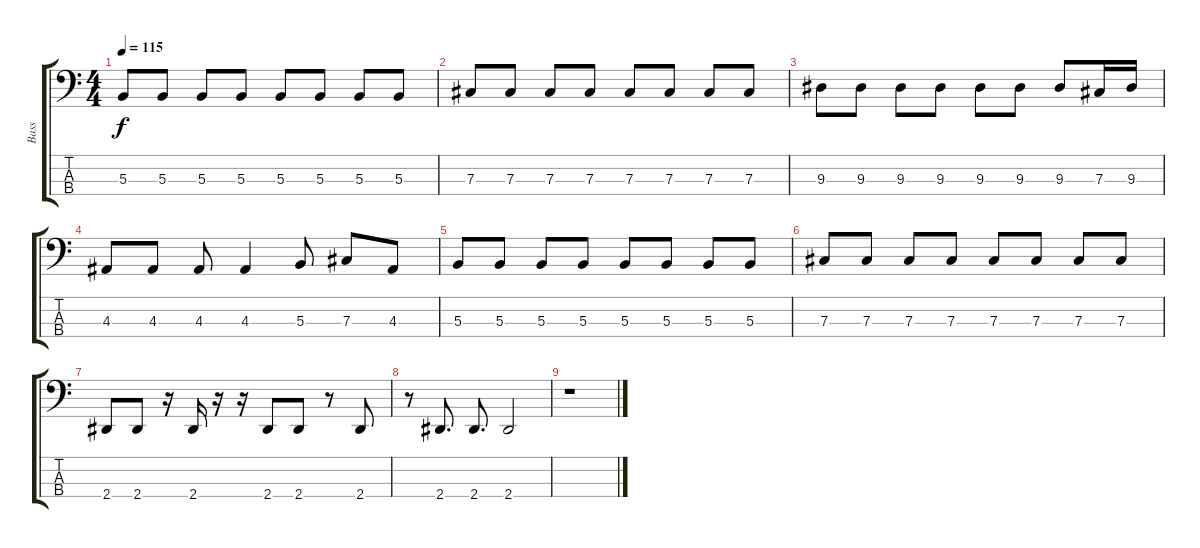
\track ("Bass" "Bass") {instrument electricbasspick}
\staff {score tabs}
\tuning (E2 B1 Gb1 Db1) {hide}
\ts (4 4)
\tempo 115
\clef f4
\ks c
5.3.8{dy f} 5.3.8 5.3.8 5.3.8 5.3.8 5.3.8 5.3.8 5.3.8 |
7.3.8 7.3.8 7.3.8 7.3.8 7.3.8 7.3.8 7.3.8 7.3.8 |
9.3.8 9.3.8 9.3.8 9.3.8 9.3.8 9.3.8 9.3.8 7.3.16 9.3.16 |
4.3.8 4.3.8 4.3.8 4.3.4 5.3.8 7.3.8 4.3.8 |
5.3.8 5.3.8 5.3.8 5.3.8 5.3.8 5.3.8 5.3.8 5.3.8 |
7.3.8 7.3.8 7.3.8 7.3.8 7.3.8 7.3.8 7.3.8 7.3.8 |
2.4.8 2.4.8 r.16 2.4.16 r.16 r.16 2.4.8 2.4.8 r.8 2.4.8 |
r.8 2.4.8{d} 2.4.8{d} 2.4.2 |
r.1
